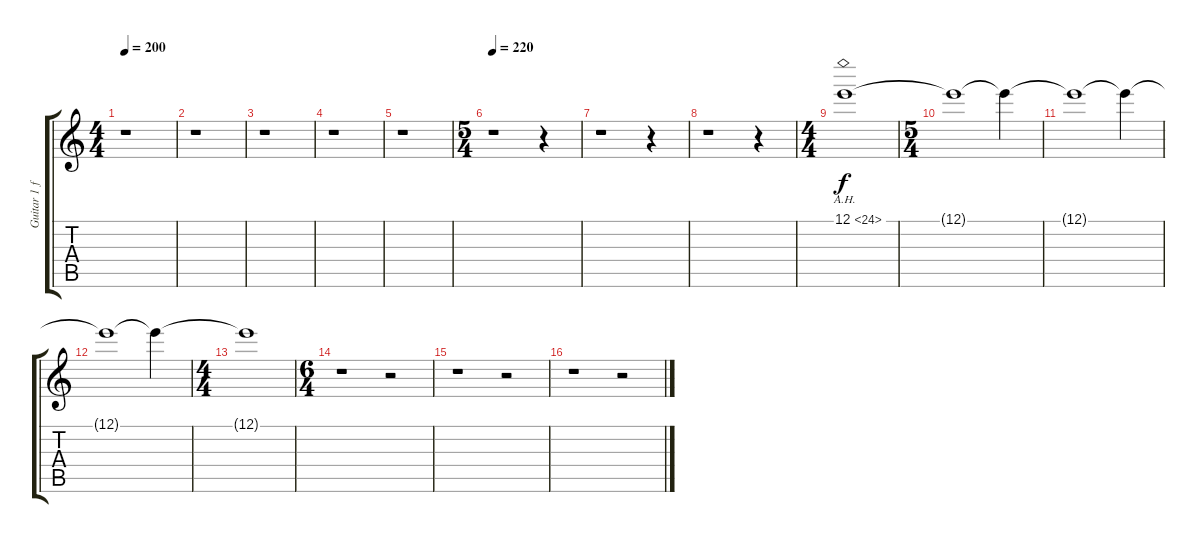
\track ("Guitar 1 fill & Guitar 2 feedback" "Guitar 1 f") {instrument overdrivenguitar}
\staff {score tabs}
\tuning (E4 B3 G3 D3 A2 E2) {hide}
\ts (4 4)
\tempo 200
\clef g2
\ks c
r.1{dy f} |
r.1 |
r.1 |
r.1 |
r.1 |
\ts (5 4)
\tempo 220
r.1 r.4 |
r.1 r.4 |
r.1 r.4{volume 0} |
\ts (4 4)
12.1{ah 12}.1{volume 13 balance 14 instrument distortionguitar} |
\ts (5 4)
12.1{t}.1 12.1{t}.4 |
12.1{t}.1 12.1{t}.4 |
12.1{t}.1 12.1{t}.4 |
\ts (4 4)
12.1{t}.1 |
\ts (6 4)
r.1 r.2 |
r.1 r.2 |
r.1 r.2
